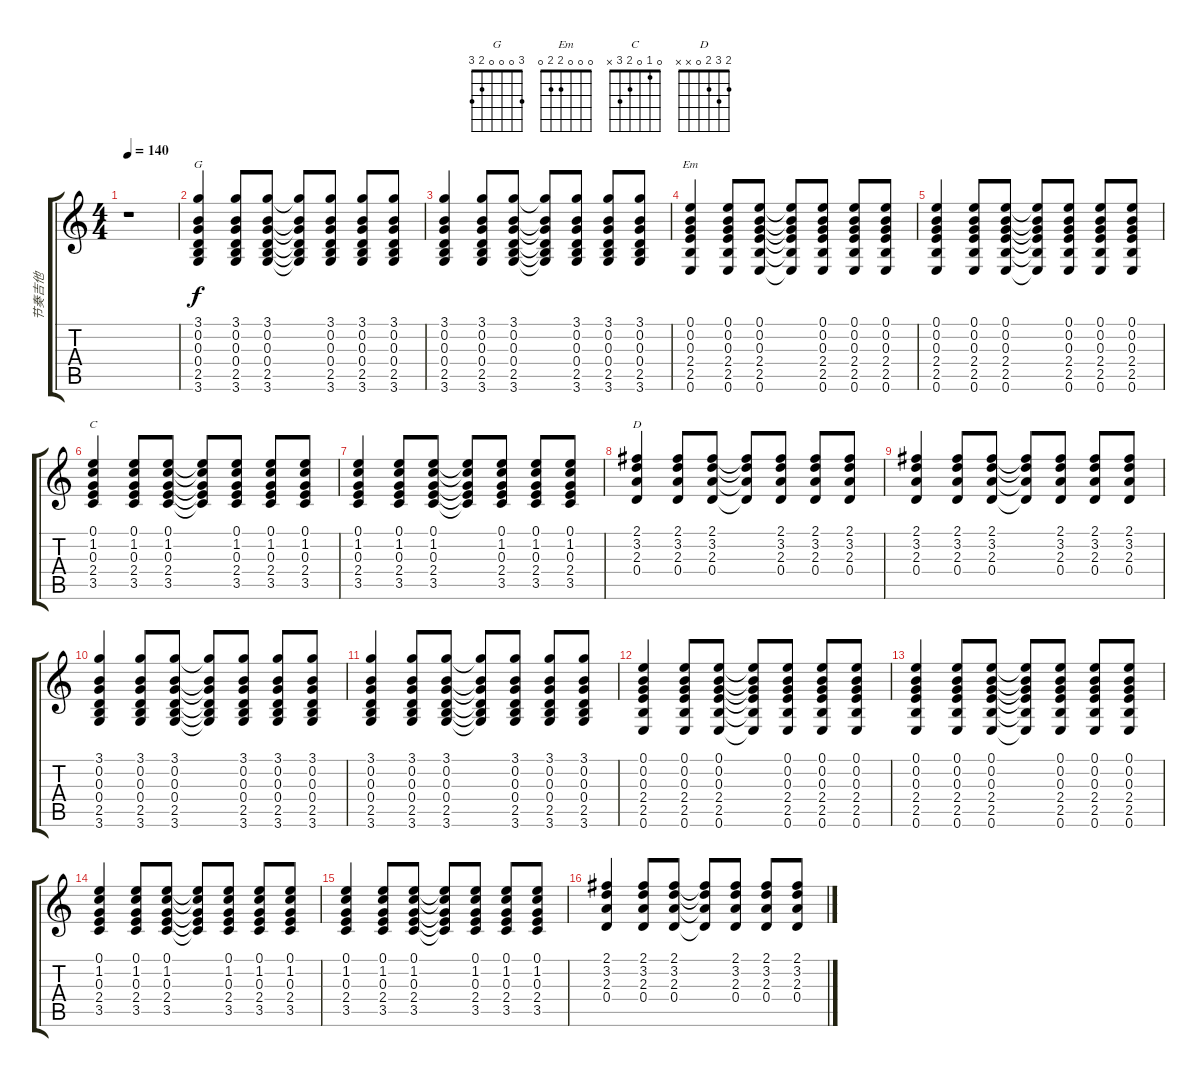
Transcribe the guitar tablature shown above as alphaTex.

\track ("节奏吉他" "节奏吉他") {instrument electricguitarclean}
\staff {score tabs}
\tuning (E4 B3 G3 D3 A2 E2) {hide}
\chord ("G" 3 0 0 0 2 3)
\chord ("Em" 0 0 0 2 2 0)
\chord ("C" 0 1 0 2 3 x)
\chord ("D" 2 3 2 0 x x)
\ts (4 4)
\tempo 140
\clef g2
\ks c
r.1{dy f instrument electricguitarclean} |
(3.1 0.2 0.3 0.4 2.5 3.6).4{ch "G"} (3.1 0.2 0.3 0.4 2.5 3.6).8 (3.1 0.2 0.3 0.4 2.5 3.6).8 (3.1{t} 0.2{t} 0.3{t} 0.4{t} 2.5{t} 3.6{t}).8 (3.1 0.2 0.3 0.4 2.5 3.6).8 (3.1 0.2 0.3 0.4 2.5 3.6).8 (3.1 0.2 0.3 0.4 2.5 3.6).8 |
(3.1 0.2 0.3 0.4 2.5 3.6).4 (3.1 0.2 0.3 0.4 2.5 3.6).8 (3.1 0.2 0.3 0.4 2.5 3.6).8 (3.1{t} 0.2{t} 0.3{t} 0.4{t} 2.5{t} 3.6{t}).8 (3.1 0.2 0.3 0.4 2.5 3.6).8 (3.1 0.2 0.3 0.4 2.5 3.6).8 (3.1 0.2 0.3 0.4 2.5 3.6).8 |
(0.1 0.2 0.3 2.4 2.5 0.6).4{ch "Em"} (0.1 0.2 0.3 2.4 2.5 0.6).8 (0.1 0.2 0.3 2.4 2.5 0.6).8 (0.1{t} 0.2{t} 0.3{t} 2.4{t} 2.5{t} 0.6{t}).8 (0.1 0.2 0.3 2.4 2.5 0.6).8 (0.1 0.2 0.3 2.4 2.5 0.6).8 (0.1 0.2 0.3 2.4 2.5 0.6).8 |
(0.1 0.2 0.3 2.4 2.5 0.6).4 (0.1 0.2 0.3 2.4 2.5 0.6).8 (0.1 0.2 0.3 2.4 2.5 0.6).8 (0.1{t} 0.2{t} 0.3{t} 2.4{t} 2.5{t} 0.6{t}).8 (0.1 0.2 0.3 2.4 2.5 0.6).8 (0.1 0.2 0.3 2.4 2.5 0.6).8 (0.1 0.2 0.3 2.4 2.5 0.6).8 |
(0.1 1.2 0.3 2.4 3.5).4{ch "C"} (0.1 1.2 0.3 2.4 3.5).8 (0.1 1.2 0.3 2.4 3.5).8 (0.1{t} 1.2{t} 0.3{t} 2.4{t} 3.5{t}).8 (0.1 1.2 0.3 2.4 3.5).8 (0.1 1.2 0.3 2.4 3.5).8 (0.1 1.2 0.3 2.4 3.5).8 |
(0.1 1.2 0.3 2.4 3.5).4 (0.1 1.2 0.3 2.4 3.5).8 (0.1 1.2 0.3 2.4 3.5).8 (0.1{t} 1.2{t} 0.3{t} 2.4{t} 3.5{t}).8 (0.1 1.2 0.3 2.4 3.5).8 (0.1 1.2 0.3 2.4 3.5).8 (0.1 1.2 0.3 2.4 3.5).8 |
(2.1 3.2 2.3 0.4).4{ch "D"} (2.1 3.2 2.3 0.4).8 (2.1 3.2 2.3 0.4).8 (2.1{t} 3.2{t} 2.3{t} 0.4{t}).8 (2.1 3.2 2.3 0.4).8 (2.1 3.2 2.3 0.4).8 (2.1 3.2 2.3 0.4).8 |
(2.1 3.2 2.3 0.4).4 (2.1 3.2 2.3 0.4).8 (2.1 3.2 2.3 0.4).8 (2.1{t} 3.2{t} 2.3{t} 0.4{t}).8 (2.1 3.2 2.3 0.4).8 (2.1 3.2 2.3 0.4).8 (2.1 3.2 2.3 0.4).8 |
(3.1 0.2 0.3 0.4 2.5 3.6).4 (3.1 0.2 0.3 0.4 2.5 3.6).8 (3.1 0.2 0.3 0.4 2.5 3.6).8 (3.1{t} 0.2{t} 0.3{t} 0.4{t} 2.5{t} 3.6{t}).8 (3.1 0.2 0.3 0.4 2.5 3.6).8 (3.1 0.2 0.3 0.4 2.5 3.6).8 (3.1 0.2 0.3 0.4 2.5 3.6).8 |
(3.1 0.2 0.3 0.4 2.5 3.6).4 (3.1 0.2 0.3 0.4 2.5 3.6).8 (3.1 0.2 0.3 0.4 2.5 3.6).8 (3.1{t} 0.2{t} 0.3{t} 0.4{t} 2.5{t} 3.6{t}).8 (3.1 0.2 0.3 0.4 2.5 3.6).8 (3.1 0.2 0.3 0.4 2.5 3.6).8 (3.1 0.2 0.3 0.4 2.5 3.6).8 |
(0.1 0.2 0.3 2.4 2.5 0.6).4 (0.1 0.2 0.3 2.4 2.5 0.6).8 (0.1 0.2 0.3 2.4 2.5 0.6).8 (0.1{t} 0.2{t} 0.3{t} 2.4{t} 2.5{t} 0.6{t}).8 (0.1 0.2 0.3 2.4 2.5 0.6).8 (0.1 0.2 0.3 2.4 2.5 0.6).8 (0.1 0.2 0.3 2.4 2.5 0.6).8 |
(0.1 0.2 0.3 2.4 2.5 0.6).4 (0.1 0.2 0.3 2.4 2.5 0.6).8 (0.1 0.2 0.3 2.4 2.5 0.6).8 (0.1{t} 0.2{t} 0.3{t} 2.4{t} 2.5{t} 0.6{t}).8 (0.1 0.2 0.3 2.4 2.5 0.6).8 (0.1 0.2 0.3 2.4 2.5 0.6).8 (0.1 0.2 0.3 2.4 2.5 0.6).8 |
(0.1 1.2 0.3 2.4 3.5).4 (0.1 1.2 0.3 2.4 3.5).8 (0.1 1.2 0.3 2.4 3.5).8 (0.1{t} 1.2{t} 0.3{t} 2.4{t} 3.5{t}).8 (0.1 1.2 0.3 2.4 3.5).8 (0.1 1.2 0.3 2.4 3.5).8 (0.1 1.2 0.3 2.4 3.5).8 |
(0.1 1.2 0.3 2.4 3.5).4 (0.1 1.2 0.3 2.4 3.5).8 (0.1 1.2 0.3 2.4 3.5).8 (0.1{t} 1.2{t} 0.3{t} 2.4{t} 3.5{t}).8 (0.1 1.2 0.3 2.4 3.5).8 (0.1 1.2 0.3 2.4 3.5).8 (0.1 1.2 0.3 2.4 3.5).8 |
(2.1 3.2 2.3 0.4).4 (2.1 3.2 2.3 0.4).8 (2.1 3.2 2.3 0.4).8 (2.1{t} 3.2{t} 2.3{t} 0.4{t}).8 (2.1 3.2 2.3 0.4).8 (2.1 3.2 2.3 0.4).8 (2.1 3.2 2.3 0.4).8
